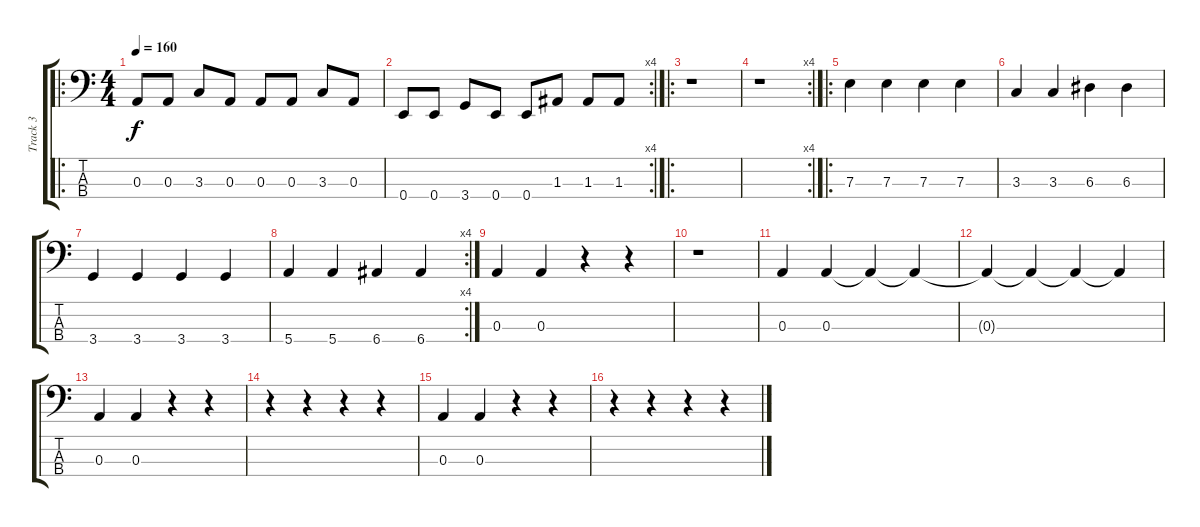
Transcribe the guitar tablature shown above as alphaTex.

\track ("Track 3" "Track 3") {instrument electricbasspick}
\staff {score tabs}
\tuning (G2 D2 A1 E1) {hide}
\ro
\ts (4 4)
\tempo 160
\clef f4
\ks c
0.3.8{dy f} 0.3.8 3.3.8 0.3.8 0.3.8 0.3.8 3.3.8 0.3.8 |
\rc 4
0.4.8 0.4.8 3.4.8 0.4.8 0.4.8 1.3.8 1.3.8 1.3.8 |
\ro
r.1 |
\rc 4
r.1 |
\ro
7.3.4 7.3.4 7.3.4 7.3.4 |
3.3.4 3.3.4 6.3.4 6.3.4 |
3.4.4 3.4.4 3.4.4 3.4.4 |
\rc 4
5.4.4 5.4.4 6.4.4 6.4.4 |
0.3.4 0.3.4 r.4 r.4 |
r.1 |
0.3.4 0.3.4 0.3{t}.4 0.3{t}.4 |
0.3{t}.4 0.3{t}.4 0.3{t}.4 0.3{t}.4 |
0.3.4 0.3.4 r.4 r.4 |
r.4 r.4 r.4 r.4 |
0.3.4 0.3.4 r.4 r.4 |
r.4 r.4 r.4 r.4
